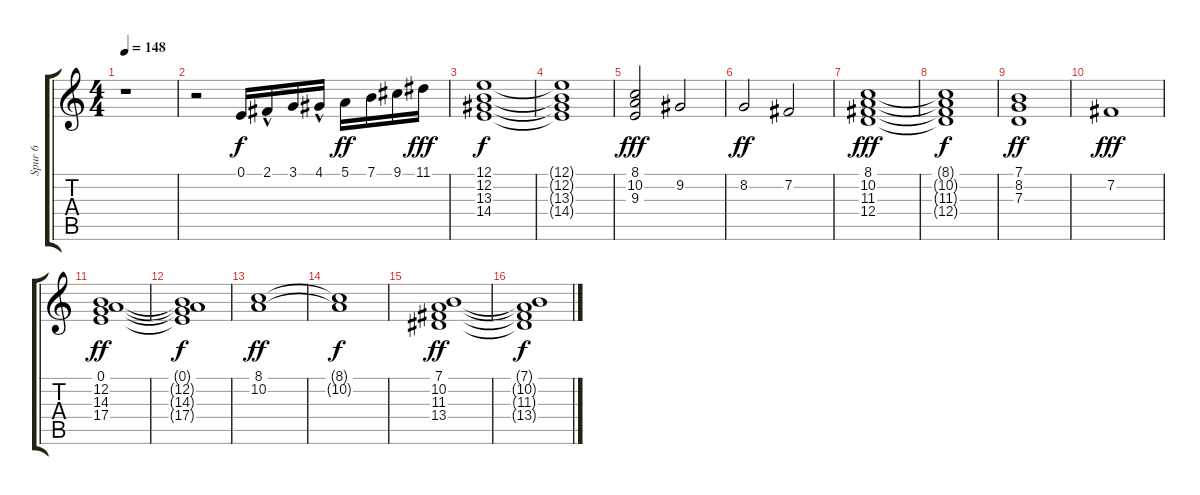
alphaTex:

\track ("Spur 6" "Spur 6") {instrument stringensemble1}
\staff {score tabs}
\tuning (E4 B3 G3 D3 A2 E2) {hide}
\ts (4 4)
\tempo 148
\clef g2
\ks c
r.1{dy f instrument stringensemble1} |
r.2 0.1.16 2.1{hac}.16 3.1.16 4.1{hac}.16 5.1.16{dy ff} 7.1.16 9.1.16 11.1.16{dy fff} |
(12.1 12.2 13.3 14.4).1{dy f} |
(12.1{t} 12.2{t} 13.3{t} 14.4{t}).1 |
(8.1 10.2 9.3).2{dy fff} 9.2.2 |
8.2.2{dy ff} 7.2.2 |
(8.1 10.2 11.3 12.4).1{dy fff} |
(8.1{t} 10.2{t} 11.3{t} 12.4{t}).1{dy f} |
(7.1 8.2 7.3).1{dy ff} |
7.2.1{dy fff} |
(0.1 12.2 14.3 17.4).1{dy ff} |
(0.1{t} 12.2{t} 14.3{t} 17.4{t}).1{dy f} |
(8.1 10.2).1{dy ff} |
(8.1{t} 10.2{t}).1{dy f} |
(7.1 10.2 11.3 13.4).1{dy ff} |
(7.1{t} 10.2{t} 11.3{t} 13.4{t}).1{dy f}
